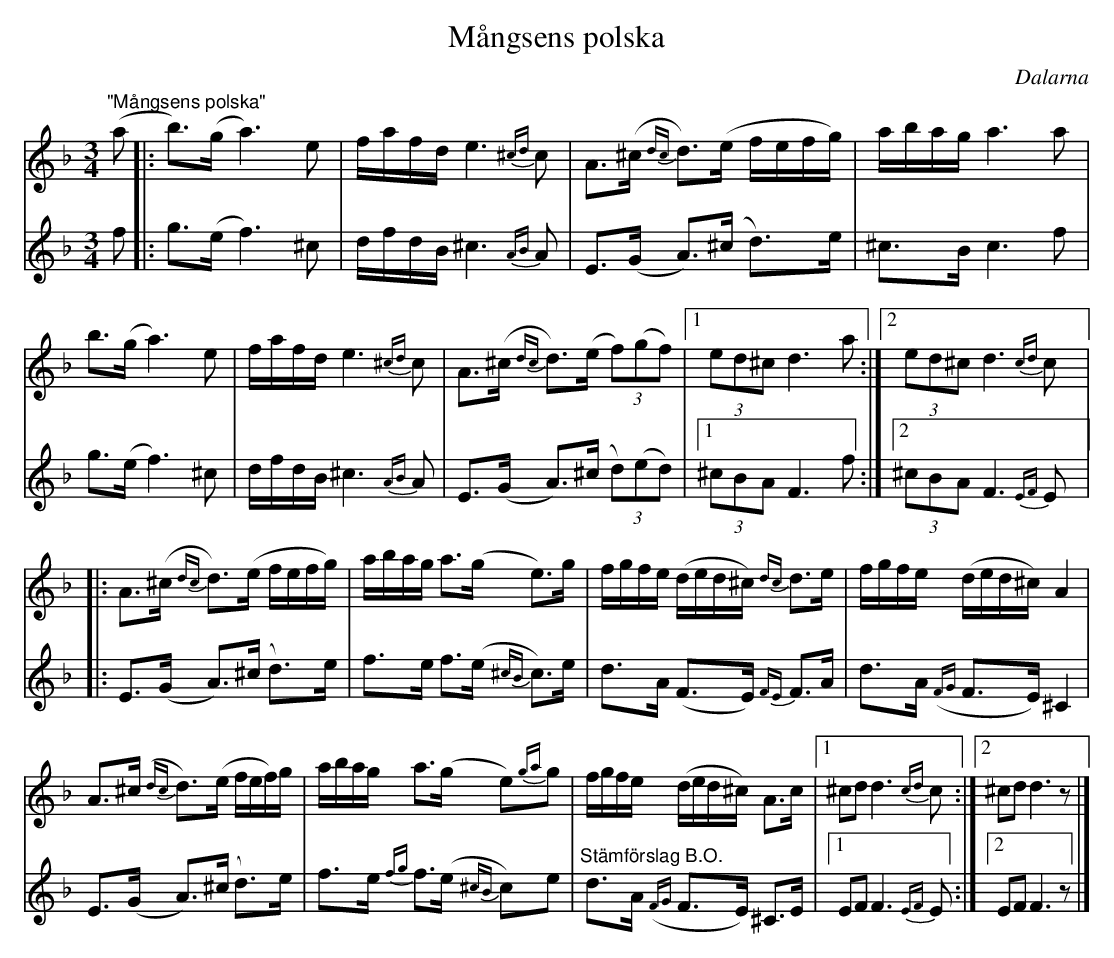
X:1
T:Mångsens polska
O:Dalarna
L:1/8
M:3/4
K:Dm
V:1
"^\"Mångsens polska\"" (a |: b>)(g a3) e | f/a/f/d/ e3{^cd} c | A>(^c{dc} d>)(e f/e/f/g/) | a/b/a/g/ a3 a |
b>(g a3) e | f/a/f/d/ e3{^cd} c | A>(^c{dc} d>)(e (3f)(gf) |1 (3ed^c d3 a :|2 (3ed^c d3{cd} c |:
A>(^c{dc} d>)(e f/e/f/g/) | a/b/a/g/ a>(g e>)g | f/g/f/e/ (d/e/d/^c/){dc} d>e | f/g/f/e/ (d/e/d/^c/) A2 |
A>(^c{dc} d>)(e f/e/f/)g/ | a/b/a/g/ a>(g e){ga}g | f/g/f/e/ (d/e/d/^c/) A>c |1 ^cd d3{cd} c :|2 ^cd d3 z |]
V:2
f |: g>(e f3) ^c | d/f/d/B/ ^c3{AB} A | E>(G A>)(^c d>)e | ^c>B c3 f | g>(e f3) ^c |
d/f/d/B/ ^c3{AB} A | E>(G A>)(^c (3d)(ed) |1 (3^cBA F3 f :|2 (3^cBA F3{EF} E |:
E>(G A>)(^c d>)e | f>e f>(e{^cB} c>)e | d>A (F>E){FE} F>A | d>A({FG} F>E) ^C2 |
E>(G A>)(^c d>)e | f>e{fg} f>(e{^cB} c)e |"^Stämförslag B.O." d>A({FG} F>E) ^C>E |1 EF F3{EF} E :|2 EF F3 z |]
